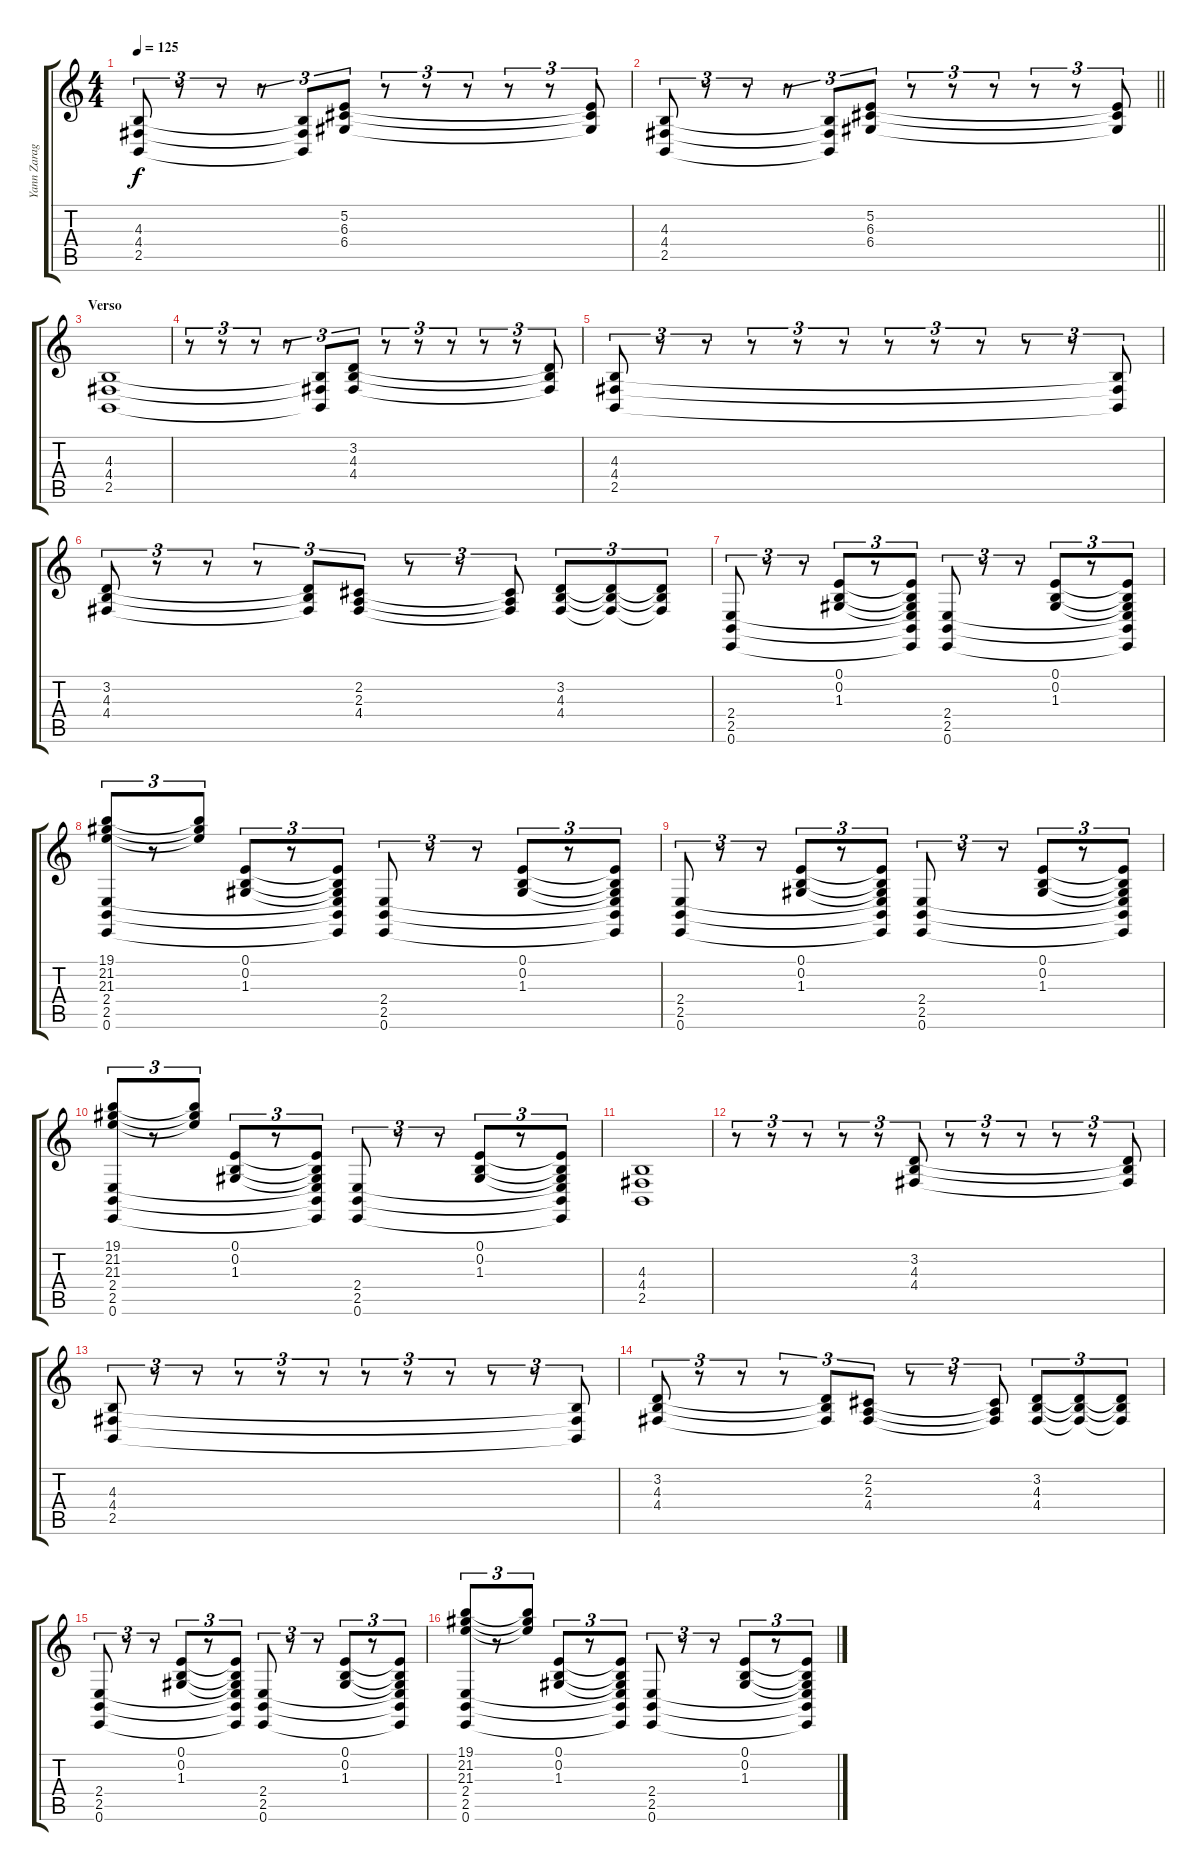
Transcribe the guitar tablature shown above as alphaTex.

\track ("Yann Zaragoza" "Yann Zarag") {instrument brightacousticpiano}
\staff {score tabs}
\tuning (E4 B3 G3 D3 A2 E2) {hide}
\ts (4 4)
\tempo 125
\clef g2
\ks c
(4.3 4.4 2.5).8{tu (3 2) dy f} r.8{tu (3 2)} r.8{tu (3 2)} r.8{tu (3 2)} (4.3{t} 4.4{t} 2.5{t}).8{tu (3 2)} (5.2 6.3 6.4).8{tu (3 2)} r.8{tu (3 2)} r.8{tu (3 2)} r.8{tu (3 2)} r.8{tu (3 2)} r.8{tu (3 2)} (5.2{t} 6.3{t} 6.4{t}).8{tu (3 2)} |
\barLineRight lightlight
(4.3 4.4 2.5).8{tu (3 2)} r.8{tu (3 2)} r.8{tu (3 2)} r.8{tu (3 2)} (4.3{t} 4.4{t} 2.5{t}).8{tu (3 2)} (5.2 6.3 6.4).8{tu (3 2)} r.8{tu (3 2)} r.8{tu (3 2)} r.8{tu (3 2)} r.8{tu (3 2)} r.8{tu (3 2)} (5.2{t} 6.3{t} 6.4{t}).8{tu (3 2)} |
\section ("" "Verso")
(4.3 4.4 2.5).1 |
r.8{tu (3 2)} r.8{tu (3 2)} r.8{tu (3 2)} r.8{tu (3 2)} (4.3{t} 4.4{t} 2.5{t}).8{tu (3 2)} (3.2 4.3 4.4).8{tu (3 2)} r.8{tu (3 2)} r.8{tu (3 2)} r.8{tu (3 2)} r.8{tu (3 2)} r.8{tu (3 2)} (3.2{t} 4.3{t} 4.4{t}).8{tu (3 2)} |
(4.3 4.4 2.5).8{tu (3 2)} r.8{tu (3 2)} r.8{tu (3 2)} r.8{tu (3 2)} r.8{tu (3 2)} r.8{tu (3 2)} r.8{tu (3 2)} r.8{tu (3 2)} r.8{tu (3 2)} r.8{tu (3 2)} r.8{tu (3 2)} (4.3{t} 4.4{t} 2.5{t}).8{tu (3 2)} |
(3.2 4.3 4.4).8{tu (3 2)} r.8{tu (3 2)} r.8{tu (3 2)} r.8{tu (3 2)} (3.2{t} 4.3{t} 4.4{t}).8{tu (3 2)} (2.2 2.3 4.4).8{tu (3 2)} r.8{tu (3 2)} r.8{tu (3 2)} (2.2{t} 2.3{t} 4.4{t}).8{tu (3 2)} (3.2 4.3 4.4).8{tu (3 2)} (3.2{t} 4.3{t} 4.4{t}).8{tu (3 2)} (3.2{t} 4.3{t} 4.4{t}).8{tu (3 2)} |
(2.4 2.5 0.6).8{tu (3 2)} r.8{tu (3 2)} r.8{tu (3 2)} (0.1 0.2 1.3).8{tu (3 2)} r.8{tu (3 2)} (0.1{t} 0.2{t} 1.3{t} 2.4{t} 2.5{t} 0.6{t}).8{tu (3 2)} (2.4 2.5 0.6).8{tu (3 2)} r.8{tu (3 2)} r.8{tu (3 2)} (0.1 0.2 1.3).8{tu (3 2)} r.8{tu (3 2)} (0.1{t} 0.2{t} 1.3{t} 2.4{t} 2.5{t} 0.6{t}).8{tu (3 2)} |
(19.1 21.2 21.3 2.4 2.5 0.6).8{tu (3 2)} r.8{tu (3 2)} (19.1{t} 21.2{t} 21.3{t}).8{tu (3 2)} (0.1 0.2 1.3).8{tu (3 2)} r.8{tu (3 2)} (0.1{t} 0.2{t} 1.3{t} 2.4{t} 2.5{t} 0.6{t}).8{tu (3 2)} (2.4 2.5 0.6).8{tu (3 2)} r.8{tu (3 2)} r.8{tu (3 2)} (0.1 0.2 1.3).8{tu (3 2)} r.8{tu (3 2)} (0.1{t} 0.2{t} 1.3{t} 2.4{t} 2.5{t} 0.6{t}).8{tu (3 2)} |
(2.4 2.5 0.6).8{tu (3 2)} r.8{tu (3 2)} r.8{tu (3 2)} (0.1 0.2 1.3).8{tu (3 2)} r.8{tu (3 2)} (0.1{t} 0.2{t} 1.3{t} 2.4{t} 2.5{t} 0.6{t}).8{tu (3 2)} (2.4 2.5 0.6).8{tu (3 2)} r.8{tu (3 2)} r.8{tu (3 2)} (0.1 0.2 1.3).8{tu (3 2)} r.8{tu (3 2)} (0.1{t} 0.2{t} 1.3{t} 2.4{t} 2.5{t} 0.6{t}).8{tu (3 2)} |
(19.1 21.2 21.3 2.4 2.5 0.6).8{tu (3 2)} r.8{tu (3 2)} (19.1{t} 21.2{t} 21.3{t}).8{tu (3 2)} (0.1 0.2 1.3).8{tu (3 2)} r.8{tu (3 2)} (0.1{t} 0.2{t} 1.3{t} 2.4{t} 2.5{t} 0.6{t}).8{tu (3 2)} (2.4 2.5 0.6).8{tu (3 2)} r.8{tu (3 2)} r.8{tu (3 2)} (0.1 0.2 1.3).8{tu (3 2)} r.8{tu (3 2)} (0.1{t} 0.2{t} 1.3{t} 2.4{t} 2.5{t} 0.6{t}).8{tu (3 2)} |
(4.3 4.4 2.5).1 |
r.8{tu (3 2)} r.8{tu (3 2)} r.8{tu (3 2)} r.8{tu (3 2)} r.8{tu (3 2)} (3.2 4.3 4.4).8{tu (3 2)} r.8{tu (3 2)} r.8{tu (3 2)} r.8{tu (3 2)} r.8{tu (3 2)} r.8{tu (3 2)} (3.2{t} 4.3{t} 4.4{t}).8{tu (3 2)} |
(4.3 4.4 2.5).8{tu (3 2)} r.8{tu (3 2)} r.8{tu (3 2)} r.8{tu (3 2)} r.8{tu (3 2)} r.8{tu (3 2)} r.8{tu (3 2)} r.8{tu (3 2)} r.8{tu (3 2)} r.8{tu (3 2)} r.8{tu (3 2)} (4.3{t} 4.4{t} 2.5{t}).8{tu (3 2)} |
(3.2 4.3 4.4).8{tu (3 2)} r.8{tu (3 2)} r.8{tu (3 2)} r.8{tu (3 2)} (3.2{t} 4.3{t} 4.4{t}).8{tu (3 2)} (2.2 2.3 4.4).8{tu (3 2)} r.8{tu (3 2)} r.8{tu (3 2)} (2.2{t} 2.3{t} 4.4{t}).8{tu (3 2)} (3.2 4.3 4.4).8{tu (3 2)} (3.2{t} 4.3{t} 4.4{t}).8{tu (3 2)} (3.2{t} 4.3{t} 4.4{t}).8{tu (3 2)} |
(2.4 2.5 0.6).8{tu (3 2)} r.8{tu (3 2)} r.8{tu (3 2)} (0.1 0.2 1.3).8{tu (3 2)} r.8{tu (3 2)} (0.1{t} 0.2{t} 1.3{t} 2.4{t} 2.5{t} 0.6{t}).8{tu (3 2)} (2.4 2.5 0.6).8{tu (3 2)} r.8{tu (3 2)} r.8{tu (3 2)} (0.1 0.2 1.3).8{tu (3 2)} r.8{tu (3 2)} (0.1{t} 0.2{t} 1.3{t} 2.4{t} 2.5{t} 0.6{t}).8{tu (3 2)} |
(19.1 21.2 21.3 2.4 2.5 0.6).8{tu (3 2)} r.8{tu (3 2)} (19.1{t} 21.2{t} 21.3{t}).8{tu (3 2)} (0.1 0.2 1.3).8{tu (3 2)} r.8{tu (3 2)} (0.1{t} 0.2{t} 1.3{t} 2.4{t} 2.5{t} 0.6{t}).8{tu (3 2)} (2.4 2.5 0.6).8{tu (3 2)} r.8{tu (3 2)} r.8{tu (3 2)} (0.1 0.2 1.3).8{tu (3 2)} r.8{tu (3 2)} (0.1{t} 0.2{t} 1.3{t} 2.4{t} 2.5{t} 0.6{t}).8{tu (3 2)}
